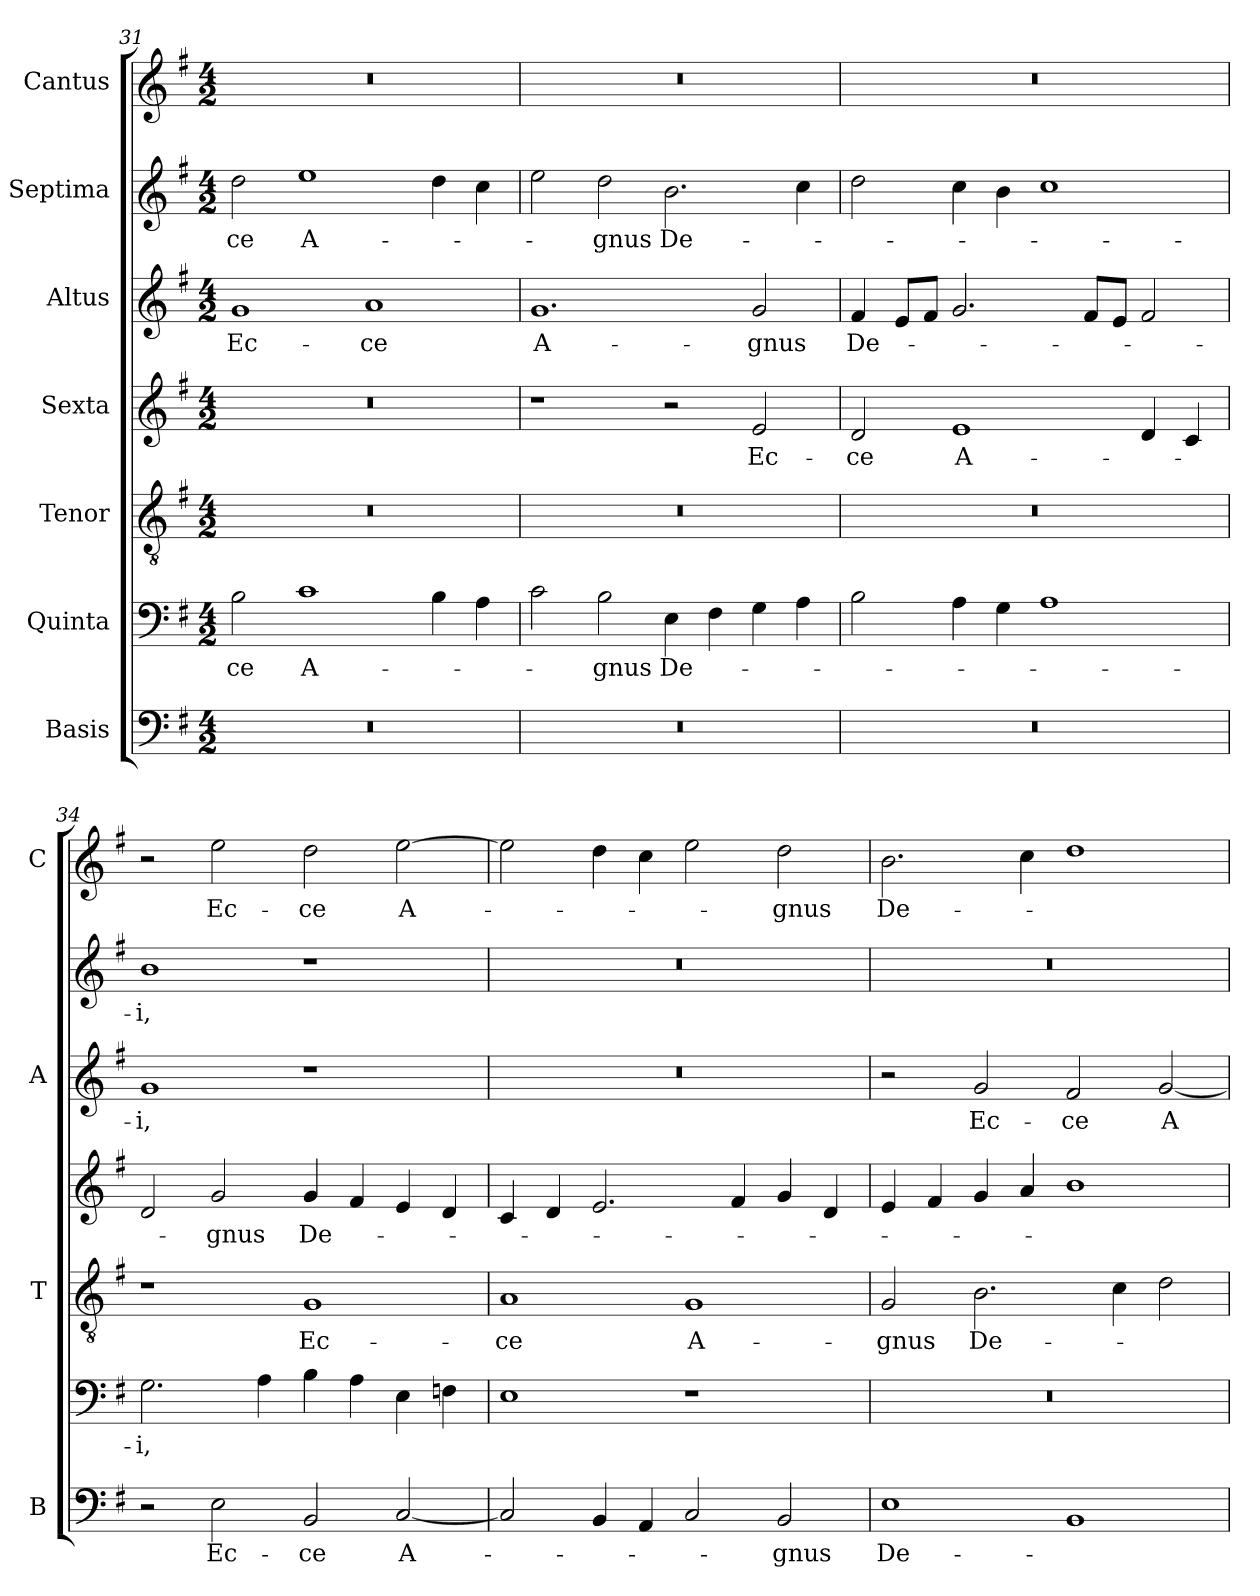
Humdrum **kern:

**kern	**text	**kern	**text	**kern	**text	**kern	**text	**kern	**text	**kern	**text	**kern	**text
*part7	*part7	*part6	*part6	*part5	*part5	*part4	*part4	*part3	*part3	*part2	*part2	*part1	*part1
*staff7	*staff7	*staff6	*staff6	*staff5	*staff5	*staff4	*staff4	*staff3	*staff3	*staff2	*staff2	*staff1	*staff1
*I"Basis	*	*I"Quinta	*	*I"Tenor	*	*I"Sexta	*	*I"Altus	*	*I"Septima	*	*I"Cantus	*
*I'B	*	*	*	*I'T	*	*	*	*I'A	*	*	*	*I'C	*
*clefF4	*	*clefF4	*	*clefGv2	*	*clefG2	*	*clefG2	*	*clefG2	*	*clefG2	*
*k[f#]	*	*k[f#]	*	*k[f#]	*	*k[f#]	*	*k[f#]	*	*k[f#]	*	*k[f#]	*
*G:	*	*G:	*	*G:	*	*G:	*	*G:	*	*G:	*	*G:	*
*M4/2	*	*M4/2	*	*M4/2	*	*M4/2	*	*M4/2	*	*M4/2	*	*M4/2	*
=31	=31	=31	=31	=31	=31	=31	=31	=31	=31	=31	=31	=31	=31
!	!	!	!LO:LY:b	!	!	!	!	!	!	!	!	!	!
!	!	!	!	!	!	!	!	!	!LO:LY:b	!	!	!	!
!	!	!	!	!	!	!	!	!	!	!	!LO:LY:b	!	!
0r	.	2B\	-ce	0r	.	0r	.	1g	Ec-	2dd\	-ce	0r	.
!	!	!	!LO:LY:b	!	!	!	!	!	!	!	!	!	!
!	!	!	!	!	!	!	!	!	!	!	!LO:LY:b	!	!
.	.	1c	A-	.	.	.	.	.	.	1ee	A-	.	.
!	!	!	!	!	!	!	!	!	!LO:LY:b	!	!	!	!
.	.	.	.	.	.	.	.	1a	-ce	.	.	.	.
.	.	4B\	.	.	.	.	.	.	.	4dd\	.	.	.
.	.	4A\	.	.	.	.	.	.	.	4cc\	.	.	.
=32	=32	=32	=32	=32	=32	=32	=32	=32	=32	=32	=32	=32	=32
!	!	!	!	!	!	!	!	!	!LO:LY:b	!	!	!	!
0r	.	2c\	.	0r	.	1r	.	1.g	A-	2ee\	.	0r	.
!	!	!	!LO:LY:b	!	!	!	!	!	!	!	!	!	!
!	!	!	!	!	!	!	!	!	!	!	!LO:LY:b	!	!
.	.	2B\	-gnus	.	.	.	.	.	.	2dd\	-gnus	.	.
!	!	!	!LO:LY:b	!	!	!	!	!	!	!	!	!	!
!	!	!	!	!	!	!	!	!	!	!	!LO:LY:b	!	!
.	.	4E\	De-	.	.	2r	.	.	.	2.b\	De-	.	.
.	.	4F#\	.	.	.	.	.	.	.	.	.	.	.
!	!	!	!	!	!	!	!LO:LY:b	!	!	!	!	!	!
!	!	!	!	!	!	!	!	!	!LO:LY:b	!	!	!	!
.	.	4G\	.	.	.	2e/	Ec-	2g/	-gnus	.	.	.	.
.	.	4A\	.	.	.	.	.	.	.	4cc\	.	.	.
!!LO:PB:g=z
=33	=33	=33	=33	=33	=33	=33	=33	=33	=33	=33	=33	=33	=33
!	!	!	!	!	!	!	!LO:LY:b	!	!	!	!	!	!
!	!	!	!	!	!	!	!	!	!LO:LY:b	!	!	!	!
0r	.	2B\	.	0r	.	2d/	-ce	4f#/	De-	2dd\	.	0r	.
.	.	.	.	.	.	.	.	8e/L	.	.	.	.	.
.	.	.	.	.	.	.	.	8f#/J	.	.	.	.	.
!	!	!	!	!	!	!	!LO:LY:b	!	!	!	!	!	!
.	.	4A\	.	.	.	1e	A-	2.g/	.	4cc\	.	.	.
.	.	4G\	.	.	.	.	.	.	.	4b\	.	.	.
.	.	1A	.	.	.	.	.	.	.	1cc	.	.	.
.	.	.	.	.	.	.	.	8f#/L	.	.	.	.	.
.	.	.	.	.	.	.	.	8e/J	.	.	.	.	.
.	.	.	.	.	.	4d/	.	2f#/	.	.	.	.	.
.	.	.	.	.	.	4c/	.	.	.	.	.	.	.
=34	=34	=34	=34	=34	=34	=34	=34	=34	=34	=34	=34	=34	=34
!	!	!	!LO:LY:b	!	!	!	!	!	!	!	!	!	!
!	!	!	!	!	!	!	!	!	!LO:LY:b	!	!	!	!
!	!	!	!	!	!	!	!	!	!	!	!LO:LY:b	!	!
2r	.	2.G\	-i,	1r	.	2d/	.	1g	-i,	1b	-i,	2r	.
!	!LO:LY:b	!	!	!	!	!	!	!	!	!	!	!	!
!	!	!	!	!	!	!	!LO:LY:b	!	!	!	!	!	!
!	!	!	!	!	!	!	!	!	!	!	!	!	!LO:LY:b
2E\	Ec-	.	.	.	.	2g/	-gnus	.	.	.	.	2ee\	Ec-
.	.	4A\	.	.	.	.	.	.	.	.	.	.	.
!	!LO:LY:b	!	!	!	!	!	!	!	!	!	!	!	!
!	!	!	!	!	!LO:LY:b	!	!	!	!	!	!	!	!
!	!	!	!	!	!	!	!LO:LY:b	!	!	!	!	!	!
!	!	!	!	!	!	!	!	!	!	!	!	!	!LO:LY:b
2BB/	-ce	4B\	.	1G	Ec-	4g/	De-	1r	.	1r	.	2dd\	-ce
.	.	4A\	.	.	.	4f#/	.	.	.	.	.	.	.
!	!LO:LY:b	!	!	!	!	!	!	!	!	!	!	!	!
!	!	!	!	!	!	!	!	!	!	!	!	!	!LO:LY:b
[2C/	A-	4E\	.	.	.	4e/	.	.	.	.	.	[2ee\	A-
.	.	4Fn\	.	.	.	4d/	.	.	.	.	.	.	.
=35	=35	=35	=35	=35	=35	=35	=35	=35	=35	=35	=35	=35	=35
!	!	!	!	!	!LO:LY:b	!	!	!	!	!	!	!	!
2C/]	.	1E	.	1A	-ce	4c/	.	0r	.	0r	.	2ee\]	.
.	.	.	.	.	.	4d/	.	.	.	.	.	.	.
4BB/	.	.	.	.	.	2.e/	.	.	.	.	.	4dd\	.
4AA/	.	.	.	.	.	.	.	.	.	.	.	4cc\	.
!	!	!	!	!	!LO:LY:b	!	!	!	!	!	!	!	!
2C/	.	1r	.	1G	A-	.	.	.	.	.	.	2ee\	.
.	.	.	.	.	.	4f#/	.	.	.	.	.	.	.
!	!LO:LY:b	!	!	!	!	!	!	!	!	!	!	!	!
!	!	!	!	!	!	!	!	!	!	!	!	!	!LO:LY:b
2BB/	-gnus	.	.	.	.	4g/	.	.	.	.	.	2dd\	-gnus
.	.	.	.	.	.	4d/	.	.	.	.	.	.	.
!!LO:LB:g=z
=36	=36	=36	=36	=36	=36	=36	=36	=36	=36	=36	=36	=36	=36
!	!LO:LY:b	!	!	!	!	!	!	!	!	!	!	!	!
!	!	!	!	!	!LO:LY:b	!	!	!	!	!	!	!	!
!	!	!	!	!	!	!	!	!	!	!	!	!	!LO:LY:b
1E	De-	0r	.	2G/	-gnus	4e/	.	2r	.	0r	.	2.b\	De-
.	.	.	.	.	.	4f#/	.	.	.	.	.	.	.
!	!	!	!	!	!LO:LY:b	!	!	!	!	!	!	!	!
!	!	!	!	!	!	!	!	!	!LO:LY:b	!	!	!	!
.	.	.	.	2.B\	De-	4g/	.	2g/	Ec-	.	.	.	.
.	.	.	.	.	.	4a/	.	.	.	.	.	4cc\	.
!	!	!	!	!	!	!	!	!	!LO:LY:b	!	!	!	!
1BB	.	.	.	.	.	1b	.	2f#/	-ce	.	.	1dd	.
.	.	.	.	4c\	.	.	.	.	.	.	.	.	.
!	!	!	!	!	!	!	!	!	!LO:LY:b	!	!	!	!
.	.	.	.	2d\	.	.	.	[2g/	A-	.	.	.	.
=	=	=	=	=	=	=	=	=	=	=	=	=	=
*-	*-	*-	*-	*-	*-	*-	*-	*-	*-	*-	*-	*-	*-
